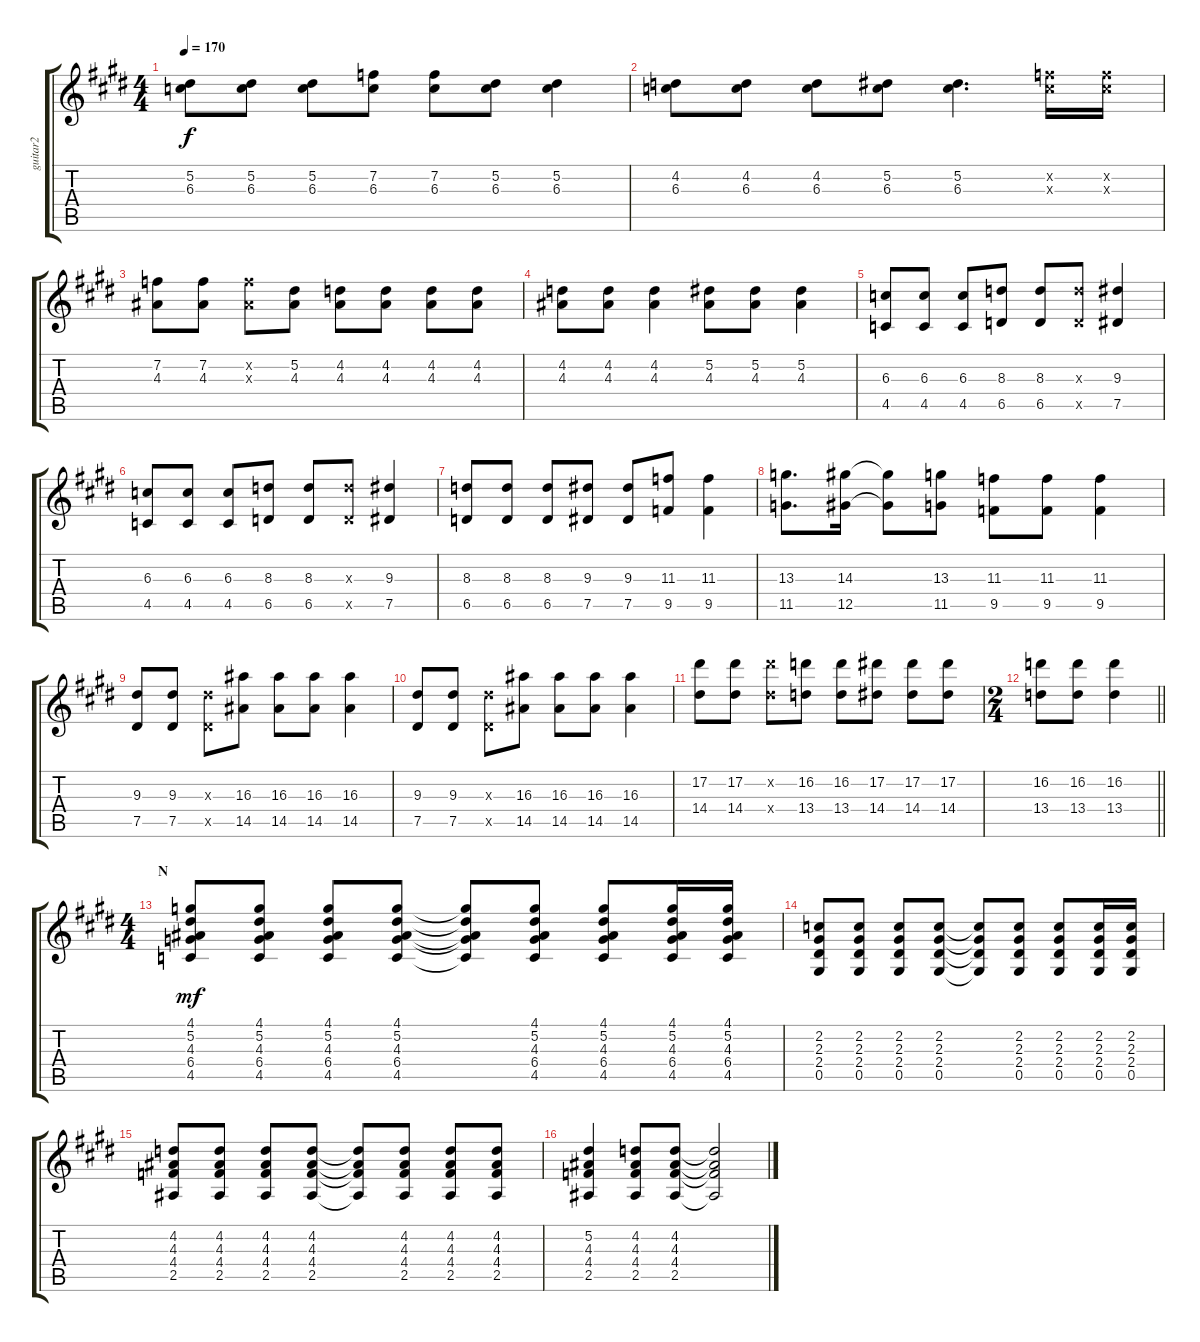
\track ("guitar2" "guitar2") {instrument distortionguitar}
\staff {score tabs}
\tuning (Eb4 Bb3 Gb3 Db3 Ab2 Eb2) {hide}
\ts (4 4)
\tempo 170
\clef g2
\ks e
(5.2 6.3).8{dy f} (5.2 6.3).8 (5.2 6.3).8 (7.2 6.3).8 (7.2 6.3).8 (5.2 6.3).8 (5.2 6.3).4 |
(4.2 6.3).8 (4.2 6.3).8 (4.2 6.3).8 (5.2 6.3).8 (5.2 6.3).4{d} (7.2{x} 6.3{x}).16 (7.2{x} 6.3{x}).16 |
(7.2 4.3).8 (7.2 4.3).8 (7.2{x} 4.3{x}).8 (5.2 4.3).8 (4.2 4.3).8 (4.2 4.3).8 (4.2 4.3).8 (4.2 4.3).8 |
(4.2 4.3).8 (4.2 4.3).8 (4.2 4.3).4 (5.2 4.3).8 (5.2 4.3).8 (5.2 4.3).4 |
(6.3 4.5).8 (6.3 4.5).8 (6.3 4.5).8 (8.3 6.5).8 (8.3 6.5).8 (8.3{x} 6.5{x}).8 (9.3 7.5).4 |
(6.3 4.5).8 (6.3 4.5).8 (6.3 4.5).8 (8.3 6.5).8 (8.3 6.5).8 (8.3{x} 6.5{x}).8 (9.3 7.5).4 |
(8.3 6.5).8 (8.3 6.5).8 (8.3 6.5).8 (9.3 7.5).8 (9.3 7.5).8 (11.3 9.5).8 (11.3 9.5).4 |
(13.3 11.5).8{d} (14.3 12.5).16 (14.3{t} 12.5{t}).8 (13.3 11.5).8 (11.3 9.5).8 (11.3 9.5).8 (11.3 9.5).4 |
(9.3 7.5).8 (9.3 7.5).8 (9.3{x} 7.5{x}).8 (16.3 14.5).8 (16.3 14.5).8 (16.3 14.5).8 (16.3 14.5).4 |
(9.3 7.5).8 (9.3 7.5).8 (9.3{x} 7.5{x}).8 (16.3 14.5).8 (16.3 14.5).8 (16.3 14.5).8 (16.3 14.5).4 |
(17.2 14.4).8 (17.2 14.4).8 (17.2{x} 14.4{x}).8 (16.2 13.4).8 (16.2 13.4).8 (17.2 14.4).8 (17.2 14.4).8 (17.2 14.4).8 |
\ts (2 4)
\barLineRight lightlight
(16.2 13.4).8 (16.2 13.4).8 (16.2 13.4).4 |
\ts (4 4)
\section ("" "N")
(4.1 5.2 4.3 6.4 4.5).8{dy mf} (4.1 5.2 4.3 6.4 4.5).8 (4.1 5.2 4.3 6.4 4.5).8 (4.1 5.2 4.3 6.4 4.5).8 (4.1{t} 5.2{t} 4.3{t} 6.4{t} 4.5{t}).8 (4.1 5.2 4.3 6.4 4.5).8 (4.1 5.2 4.3 6.4 4.5).8 (4.1 5.2 4.3 6.4 4.5).16 (4.1 5.2 4.3 6.4 4.5).16 |
(2.2 2.3 2.4 0.5).8 (2.2 2.3 2.4 0.5).8 (2.2 2.3 2.4 0.5).8 (2.2 2.3 2.4 0.5).8 (2.2{t} 2.3{t} 2.4{t} 0.5{t}).8 (2.2 2.3 2.4 0.5).8 (2.2 2.3 2.4 0.5).8 (2.2 2.3 2.4 0.5).16 (2.2 2.3 2.4 0.5).16 |
(4.2 4.3 4.4 2.5).8 (4.2 4.3 4.4 2.5).8 (4.2 4.3 4.4 2.5).8 (4.2 4.3 4.4 2.5).8 (4.2{t} 4.3{t} 4.4{t} 2.5{t}).8 (4.2 4.3 4.4 2.5).8 (4.2 4.3 4.4 2.5).8 (4.2 4.3 4.4 2.5).8 |
(5.2 4.3 4.4 2.5).4 (4.2 4.3 4.4 2.5).8 (4.2 4.3 4.4 2.5).8 (4.2{t} 4.3{t} 4.4{t} 2.5{t}).2
